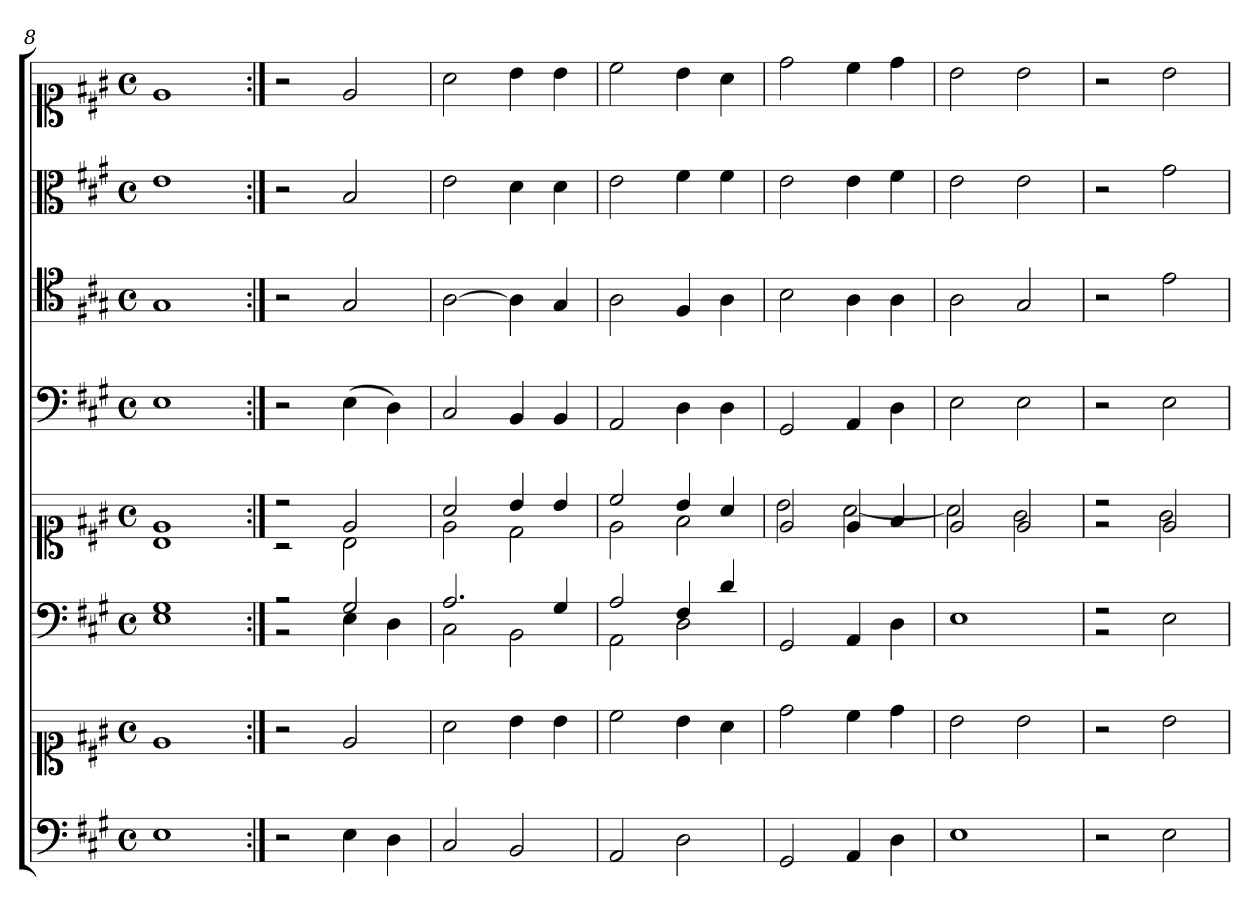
**kern	**kern	**kern	**kern	**kern	**kern	**kern	**kern
*part6	*part6	*part5	*part5	*part4	*part3	*part2	*part1
*staff8	*staff7	*staff6	*staff5	*staff4	*staff3	*staff2	*staff1
*clefF4	*clefC1	*clefF4	*clefC1	*clefF4	*clefC4	*clefC3	*clefC1
*k[f#c#g#]	*k[f#c#g#]	*k[f#c#g#]	*k[f#c#g#]	*k[f#c#g#]	*k[f#c#g#]	*k[f#c#g#]	*k[f#c#g#]
*A:	*A:	*A:	*A:	*A:	*A:	*A:	*A:
*M4/4	*M4/4	*M4/4	*M4/4	*M4/4	*M4/4	*M4/4	*M4/4
*met(c)	*met(c)	*met(c)	*met(c)	*met(c)	*met(c)	*met(c)	*met(c)
=8	=8	=8	=8	=8	=8	=8	=8
*	*	*^	*^	*	*	*	*
1E	1e	1G#	1E	1e	1B	1E	1G#	1e	1e
=9:|!	=9:|!	=9:|!	=9:|!	=9:|!	=9:|!	=9:|!	=9:|!	=9:|!	=9:|!
2r	2r	2r	2r	2r	2r	2r	2r	2r	2r
4E	2e	2G#	4E	2e	2B	(4E	2G#	2B	2e
4D	.	.	4D	.	.	4D)	.	.	.
=10	=10	=10	=10	=10	=10	=10	=10	=10	=10
2C#	2a	2.A	2C#	2a	2e	2C#	[2A	2e	2a
2BB	4b	.	2BB	4b	2d	4BB	4A]	4d	4b
.	4b	4G#	.	4b	.	4BB	4G#	4d	4b
=11	=11	=11	=11	=11	=11	=11	=11	=11	=11
2AA	2cc#	2A	2AA	2cc#	2e	2AA	2A	2e	2cc#
2D	4b	4F#	2D	4b	2f#	4D	4F#	4f#	4b
.	4a	4d	.	4a	.	4D	4A	4f#	4a
*	*	*v	*v	*	*	*	*	*	*
=12	=12	=12	=12	=12	=12	=12	=12	=12
2GG#	2dd	2GG#	2e	2b	2GG#	2B	2e	2dd
4AA	4cc#	4AA	4e	[2a	4AA	4A	4e	4cc#
4D	4dd	4D	4f#	.	4D	4A	4f#	4dd
=13	=13	=13	=13	=13	=13	=13	=13	=13
1E	2b	1E	2e	2a]	2E	2A	2e	2b
.	2b	.	2e	2g#	2E	2G#	2e	2b
=14	=14	=14	=14	=14	=14	=14	=14	=14
*	*	*^	*	*	*	*	*	*
2r	2r	2r	2r	2r	2r	2r	2r	2r	2r
2E	2b	2ryy	2E	2e	2g#	2E	2e	2g#	2b
*	*	*v	*v	*	*	*	*	*	*
*	*	*	*v	*v	*	*	*	*
=	=	=	=	=	=	=	=
*-	*-	*-	*-	*-	*-	*-	*-
